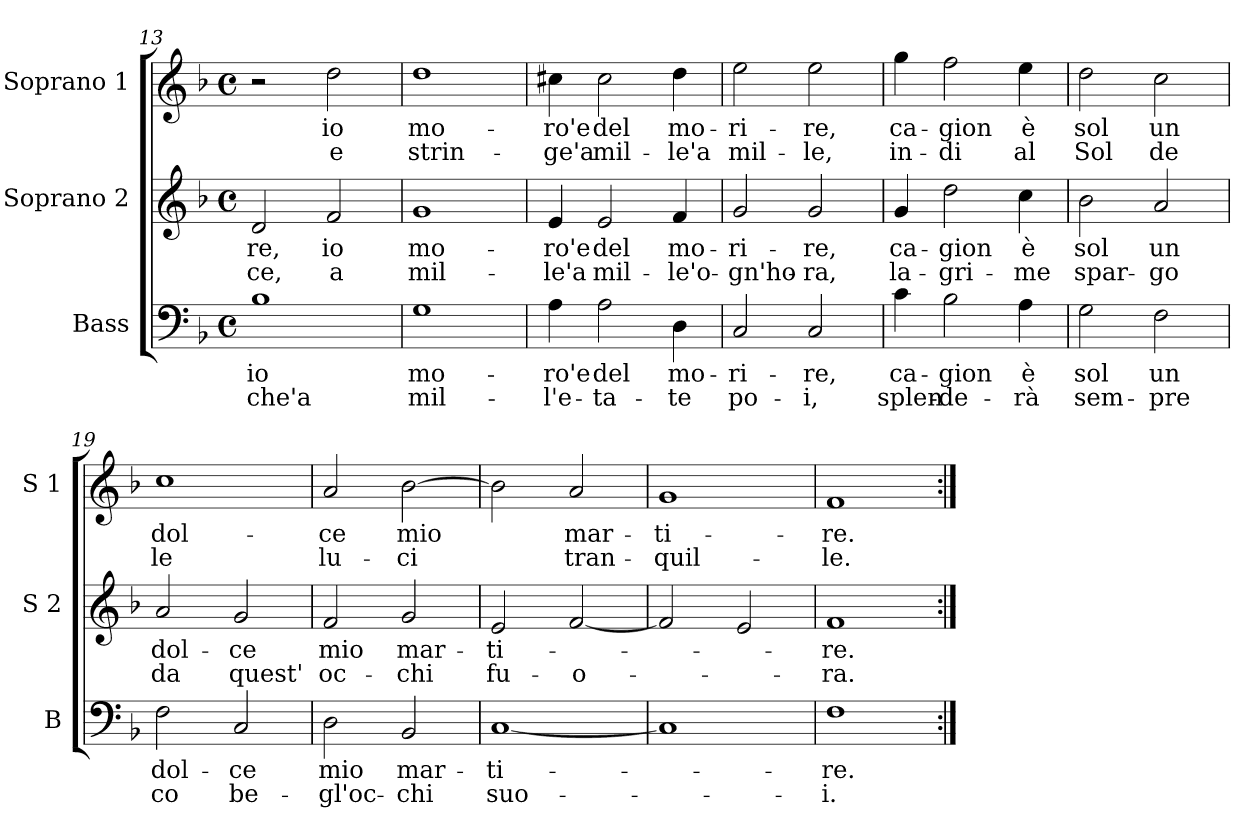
**kern	**text	**text	**kern	**text	**text	**kern	**text	**text
*part3	*part3	*part3	*part2	*part2	*part2	*part1	*part1	*part1
*staff3	*staff3	*staff3	*staff2	*staff2	*staff2	*staff1	*staff1	*staff1
*I"Bass	*	*	*I"Soprano 2	*	*	*I"Soprano 1	*	*
*I'B	*	*	*I'S 2	*	*	*I'S 1	*	*
!!LO:LB:g=z
*clefF4	*	*	*clefG2	*	*	*clefG2	*	*
*k[b-]	*	*	*k[b-]	*	*	*k[b-]	*	*
*F:	*	*	*F:	*	*	*F:	*	*
*M4/4	*	*	*M4/4	*	*	*M4/4	*	*
*met(c)	*	*	*met(c)	*	*	*met(c)	*	*
=13	=13	=13	=13	=13	=13	=13	=13	=13
!	!LO:LY:b	!LO:LY:b	!	!LO:LY:b	!LO:LY:b	!	!	!
1B-	io	che'a	2d/	-re,	-ce,	2r	.	.
!	!	!	!	!LO:LY:b	!LO:LY:b	!	!LO:LY:b	!LO:LY:b
.	.	.	2f/	io	a	2dd\	io	e
=14	=14	=14	=14	=14	=14	=14	=14	=14
!	!LO:LY:b	!LO:LY:b	!	!LO:LY:b	!LO:LY:b	!	!LO:LY:b	!LO:LY:b
1G	mo-	mil-	1g	mo-	mil-	1dd	mo-	strin-
=15	=15	=15	=15	=15	=15	=15	=15	=15
!	!LO:LY:b	!LO:LY:b	!	!LO:LY:b	!LO:LY:b	!	!LO:LY:b	!LO:LY:b
4A\	-ro'e	-l'e-	4e/	-ro'e	-le'a	4cc#X\	-ro'e	-ge'a
!	!LO:LY:b	!LO:LY:b	!	!LO:LY:b	!LO:LY:b	!	!LO:LY:b	!LO:LY:b
2A\	del	-ta-	2e/	del	mil-	2cc#\	del	mil-
!	!LO:LY:b	!LO:LY:b	!	!LO:LY:b	!LO:LY:b	!	!LO:LY:b	!LO:LY:b
4D\	mo-	-te	4f/	mo-	-le'o-	4dd\	mo-	-le'a
=16	=16	=16	=16	=16	=16	=16	=16	=16
!	!LO:LY:b	!LO:LY:b	!	!LO:LY:b	!LO:LY:b	!	!LO:LY:b	!LO:LY:b
2C/	-ri-	po-	2g/	-ri-	-gn'ho-	2ee\	-ri-	mil-
!	!LO:LY:b	!LO:LY:b	!	!LO:LY:b	!LO:LY:b	!	!LO:LY:b	!LO:LY:b
2C/	-re,	-i,	2g/	-re,	-ra,	2ee\	-re,	-le,
=17	=17	=17	=17	=17	=17	=17	=17	=17
!	!LO:LY:b	!LO:LY:b	!	!LO:LY:b	!LO:LY:b	!	!LO:LY:b	!LO:LY:b
4c\	ca-	splen-	4g/	ca-	la-	4gg\	ca-	in-
!	!LO:LY:b	!LO:LY:b	!	!LO:LY:b	!LO:LY:b	!	!LO:LY:b	!LO:LY:b
2B-\	-gion	-de-	2dd\	-gion	-gri-	2ff\	-gion	-di
!	!LO:LY:b	!LO:LY:b	!	!LO:LY:b	!LO:LY:b	!	!LO:LY:b	!LO:LY:b
4A\	è	-rà	4cc\	è	-me	4ee\	è	al
!!LO:LB:g=z
=18	=18	=18	=18	=18	=18	=18	=18	=18
!	!LO:LY:b	!LO:LY:b	!	!LO:LY:b	!LO:LY:b	!	!LO:LY:b	!LO:LY:b
2G\	sol	sem-	2b-\	sol	spar-	2dd\	sol	Sol
!	!LO:LY:b	!LO:LY:b	!	!LO:LY:b	!LO:LY:b	!	!LO:LY:b	!LO:LY:b
2F\	un	-pre	2a/	un	-go	2cc\	un	de
=19	=19	=19	=19	=19	=19	=19	=19	=19
!	!LO:LY:b	!LO:LY:b	!	!LO:LY:b	!LO:LY:b	!	!LO:LY:b	!LO:LY:b
2F\	dol-	co	2a/	dol-	da	1cc	dol-	le
!	!LO:LY:b	!LO:LY:b	!	!LO:LY:b	!LO:LY:b	!	!	!
2C/	-ce	be-	2g/	-ce	quest'	.	.	.
=20	=20	=20	=20	=20	=20	=20	=20	=20
!	!LO:LY:b	!LO:LY:b	!	!LO:LY:b	!LO:LY:b	!	!LO:LY:b	!LO:LY:b
2D\	mio	-gl'oc-	2f/	mio	oc-	2a/	-ce	lu-
!	!LO:LY:b	!LO:LY:b	!	!LO:LY:b	!LO:LY:b	!	!LO:LY:b	!LO:LY:b
2BB-/	mar-	-chi	2g/	mar-	-chi	[2b-\	mio	-ci
=21	=21	=21	=21	=21	=21	=21	=21	=21
!	!LO:LY:b	!LO:LY:b	!	!LO:LY:b	!LO:LY:b	!	!	!
[1C	-ti-	suo-	2e/	-ti-	fu-	2b-\]	.	.
!	!	!	!	!	!LO:LY:b	!	!LO:LY:b	!LO:LY:b
.	.	.	[2f/	.	-o-	2a/	mar-	tran-
=22	=22	=22	=22	=22	=22	=22	=22	=22
!	!	!	!	!	!	!	!LO:LY:b	!LO:LY:b
1C]	.	.	2f/]	.	.	1g	-ti-	-quil-
.	.	.	2e/	.	.	.	.	.
=23	=23	=23	=23	=23	=23	=23	=23	=23
!	!LO:LY:b	!LO:LY:b	!	!LO:LY:b	!LO:LY:b	!	!LO:LY:b	!LO:LY:b
1F	-re.	-i.	1f	-re.	-ra.	1f	-re.	-le.
=:|!	=:|!	=:|!	=:|!	=:|!	=:|!	=:|!	=:|!	=:|!
*-	*-	*-	*-	*-	*-	*-	*-	*-
